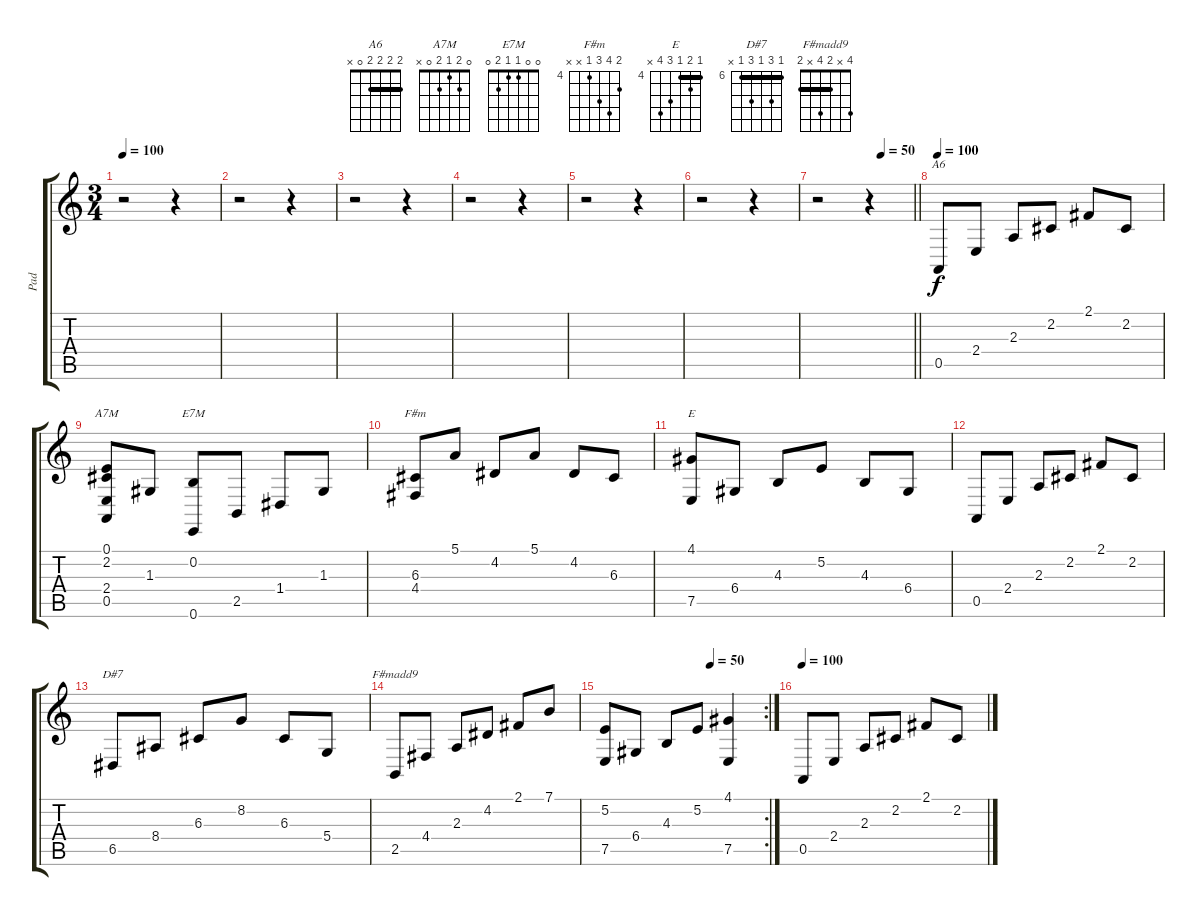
\track ("Pad" "Pad") {instrument pad1newage}
\staff {score tabs}
\tuning (E4 B3 G3 D3 A2 E2) {hide}
\chord ("A6" 2 2 2 2 0 x) {barre 2}
\chord ("A7M" 0 2 1 2 0 x)
\chord ("E7M" 0 0 1 1 2 0)
\chord ("F#m" 5 7 6 4 x x) {firstfret 4}
\chord ("E" 4 5 4 6 7 x) {firstfret 4 barre 4}
\chord ("D#7" 6 8 6 8 6 x) {firstfret 6 barre 6}
\chord ("F#madd9" 4 x 2 4 x 2) {barre 2}
\ts (3 4)
\tempo 100
\clef g2
\ks c
r.2{dy f} r.4 |
r.2 r.4 |
r.2 r.4 |
r.2 r.4 |
r.2 r.4 |
r.2 r.4 |
\tempo (50 0.6666666666666666)
\barLineRight lightlight
r.2 r.4 |
\tempo 100
0.5.8{ch "A6"} 2.4.8 2.3.8 2.2.8 2.1.8 2.2.8 |
(0.1 2.2 2.4 0.5).8{ch "A7M"} 1.3.8 (0.2 0.6).8{ch "E7M"} 2.5.8 1.4.8 1.3.8 |
(6.3 4.4).8{ch "F#m"} 5.1.8 4.2.8 5.1.8 4.2.8 6.3.8 |
(4.1 7.5).8{ch "E"} 6.4.8 4.3.8 5.2.8 4.3.8 6.4.8 |
0.5.8 2.4.8 2.3.8 2.2.8 2.1.8 2.2.8 |
6.5.8{ch "D#7"} 8.4.8 6.3.8 8.2.8 6.3.8 5.4.8 |
2.5.8{ch "F#madd9"} 4.4.8 2.3.8 4.2.8 2.1.8 7.1.8 |
\rc 2
\tempo (50 0.6666666666666666)
(5.2 7.5).8 6.4.8 4.3.8 5.2.8 (4.1 7.5).4 |
\tempo 100
0.5.8 2.4.8 2.3.8 2.2.8 2.1.8 2.2.8
